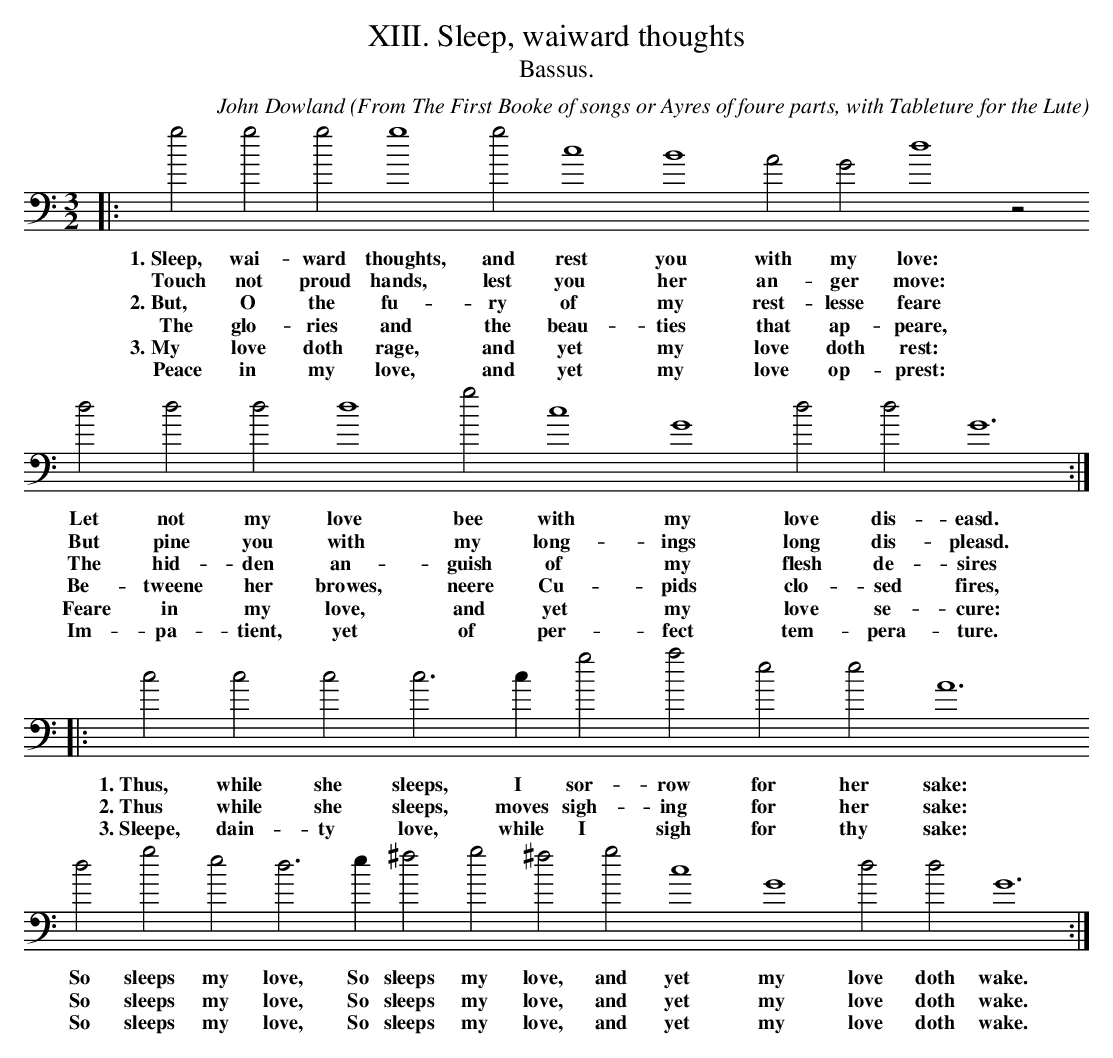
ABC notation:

X:1
T:XIII. Sleep, waiward thoughts
T: Bassus.
C: John Dowland
O: From The First Booke of songs or Ayres of foure parts, with Tableture for the Lute
L:1/4
M:3/2
K:G mix bass
|: g2 g2 g2 g4 g2 c4 B4 A2 G2 d4 z2
w: 1.~Sleep, wai- ward thoughts, and rest you with my love:
w: Touch not proud hands, lest you her an- ger move:
w: 2.~But, O the fu- ry of my rest- lesse feare
w: The glo- ries and the beau- ties that ap- peare,
w: 3.~My love doth rage, and yet my love doth rest:
w: Peace in my love, and yet my love op- prest:
d2 d2 d2 d4 g2 c4 G4 d2 d2 G6 ::
w: Let not my love bee with my love dis- easd.
w: But pine you with my long- ings long dis- pleasd.
w: The hid- den an- guish of my flesh de- sires
w: Be- tweene her browes, neere Cu- pids clo- sed fires,
w: Feare in my love, and yet my love se- cure:
w: Im- pa- tient, yet of per- fect tem- pera- ture.
c2 c2 c2 c3 c g2 a2 e2 e2 A6
w: 1.~Thus, while she sleeps, I sor- row for her sake:
w: 2.~Thus while she sleeps, moves sigh- ing for her sake:
w: 3.~Sleepe, dain- ty love, while I sigh for thy sake:
d2 g2 e2 d3 e ^f2 g2 ^f2 g2 c4 G4 d2 d2 G6 :|
w: So sleeps my love, So sleeps my love, and yet my love doth wake.
w: So sleeps my love, So sleeps my love, and yet my love doth wake.
w: So sleeps my love, So sleeps my love, and yet my love doth wake.
